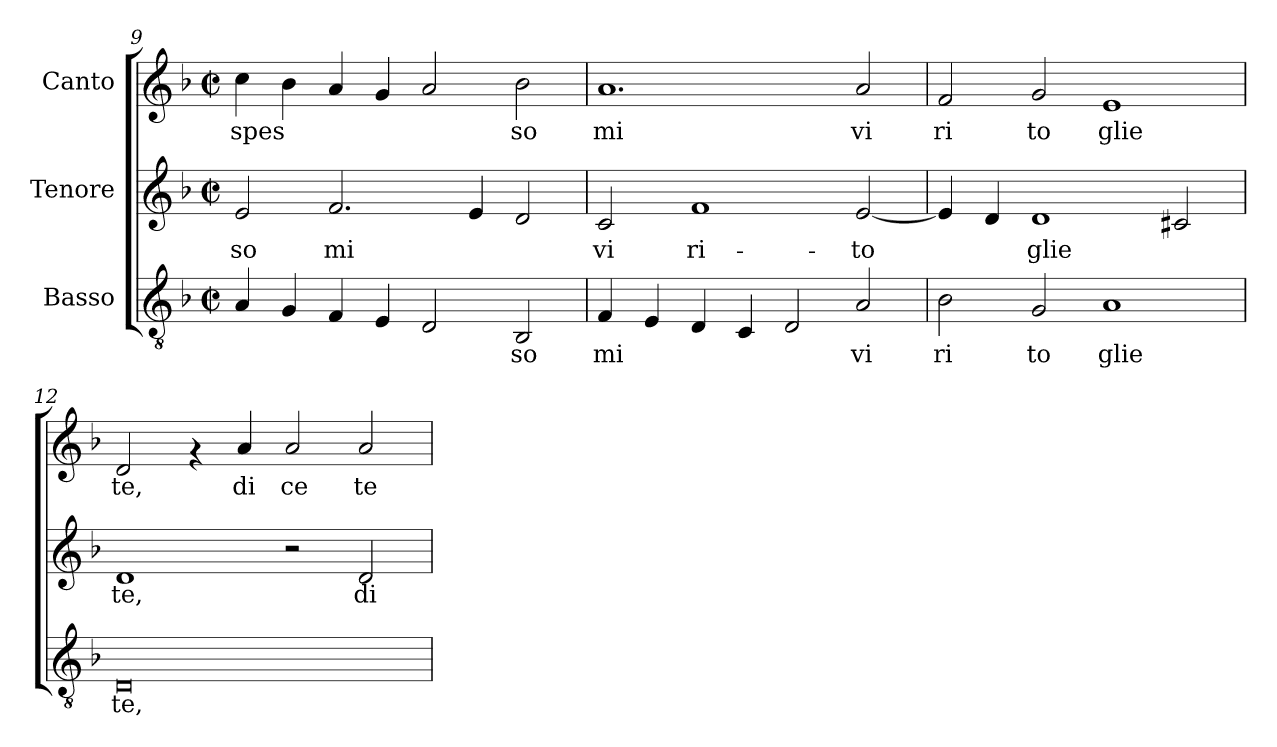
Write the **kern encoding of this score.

**kern	**text	**kern	**text	**kern	**text
*part3	*part3	*part2	*part2	*part1	*part1
*staff3	*staff3	*staff2	*staff2	*staff1	*staff1
*I"Basso	*	*I"Tenore	*	*I"Canto	*
*clefGv2	*	*clefG2	*	*clefG2	*
*k[b-]	*	*k[b-]	*	*k[b-]	*
*F:	*	*F:	*	*F:	*
*M2/2	*	*M2/2	*	*M2/2	*
*met(c|)	*	*met(c|)	*	*met(c|)	*
=9	=9	=9	=9	=9	=9
!	!LO:LY:b:cj	!	!LO:LY:b:cj	!	!LO:LY:b:cj
4A/	.	2e/	-so	4cc\	spes-
!	!LO:LY:b:cj	!	!	!	!LO:LY:b:cj
4G/	.	.	.	4b-\	--
!	!LO:LY:b:cj	!	!LO:LY:b:cj	!	!LO:LY:b:cj
4F/	.	2.f/	mi	4a/	--
!	!LO:LY:b:cj	!	!	!	!LO:LY:b:cj
4E/	.	.	.	4g/	--
!	!LO:LY:b:cj	!	!	!	!LO:LY:b:cj
2D/	.	.	.	2a/	--
!	!	!	!LO:LY:b:cj	!	!
.	.	4e/	.	.	.
!	!LO:LY:b:cj	!	!LO:LY:b:cj	!	!LO:LY:b:cj
2BB-/	so	2d/	.	2b-\	-so
=10	=10	=10	=10	=10	=10
!	!LO:LY:b:cj	!	!LO:LY:b:cj	!	!LO:LY:b:cj
4F/	mi	2c/	vi	1.a	mi
!	!LO:LY:b:cj	!	!	!	!
4E/	.	.	.	.	.
!	!LO:LY:b:cj	!	!LO:LY:b:cj	!	!
4D/	.	1f	ri-	.	.
!	!LO:LY:b:cj	!	!	!	!
4C/	.	.	.	.	.
!	!LO:LY:b:cj	!	!	!	!
2D/	.	.	.	.	.
!	!LO:LY:b:cj	!	!LO:LY:b:cj	!	!LO:LY:b:cj
2A/	vi	[<2e/	-to-	2a/	vi
!!LO:LB:g=z
=11	=11	=11	=11	=11	=11
!	!LO:LY:b:cj	!	!LO:LY:b:cj	!	!LO:LY:b:cj
2B-\	ri	4e/]	--	2f/	ri
!	!	!	!LO:LY:b:cj	!	!
.	.	4d/	--	.	.
!	!LO:LY:b:cj	!	!LO:LY:b:cj	!	!LO:LY:b:cj
2G/	to	1d	-glie	2g/	to
!	!LO:LY:b:cj	!	!	!	!LO:LY:b:cj
1A	glie	.	.	1e	glie
!	!	!	!LO:LY:b:cj	!	!
.	.	2c#/	.	.	.
=12	=12	=12	=12	=12	=12
!	!LO:LY:b:cj	!	!LO:LY:b:cj	!	!LO:LY:b:cj
0D	te,	1d	te,	2d/	te,
.	.	.	.	4rf	.
!	!	!	!	!	!LO:LY:b:cj
.	.	.	.	4a/	di
!	!	!	!	!	!LO:LY:b:cj
.	.	2r	.	2a/	ce
!	!	!	!LO:LY:b:cj	!	!LO:LY:b:cj
.	.	2d/	di	2a/	te
=	=	=	=	=	=
*-	*-	*-	*-	*-	*-
